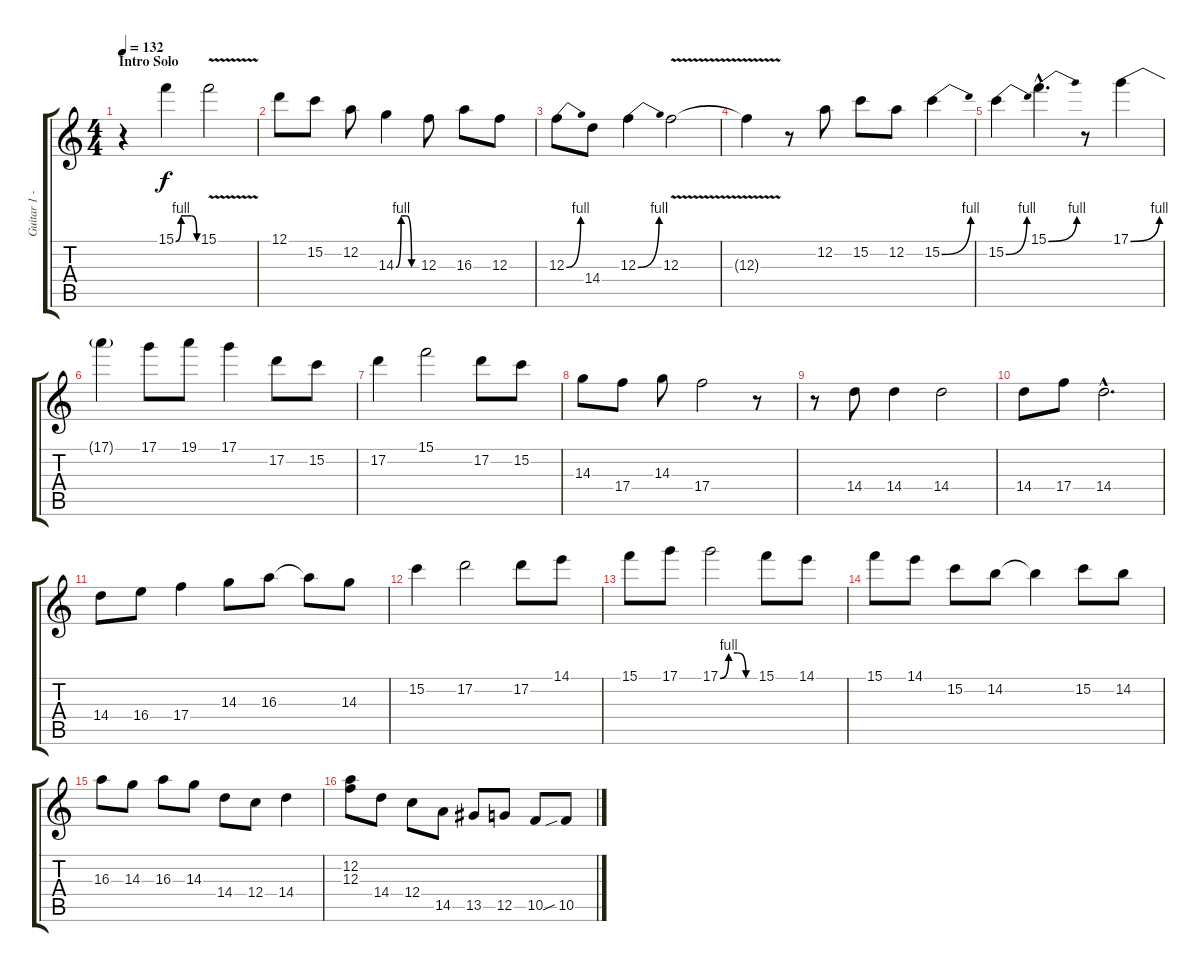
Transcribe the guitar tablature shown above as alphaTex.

\track ("Guitar 1 - Paul Quinn" "Guitar 1 -") {instrument distortionguitar}
\staff {score tabs}
\tuning (D4 A3 F3 C3 G2 D2) {hide}
\ts (4 4)
\section ("" "Intro Solo")
\tempo 132
\clef g2
\ks c
r.4{dy f instrument distortionguitar} 15.1{be (custom 0 0 15 4 30 4 45 4 60 0)}.4 15.1{v}.2 |
12.1.8 15.2.8 12.2.8 14.3{be (custom 0 0 15 4 30 4 45 0 60 0)}.4 12.3.8 16.3.8 12.3.8 |
12.3{be (bend 0 0 60 4)}.8 14.4.8 12.3{be (bend 0 0 60 4)}.4 12.3{v}.2 |
12.3{t}.4 r.8 12.2.8 15.2.8 12.2.8 15.2{be (bend 0 0 60 4)}.4 |
15.2{be (bend 0 0 60 4)}.4 15.1{be (bend 0 0 60 4) hac}.4{d} r.8 17.1{be (bend 0 0 60 4)}.4 |
17.1{t}.4 17.1.8 19.1.8 17.1.4 17.2.8 15.2.8 |
17.2.4 15.1.2 17.2.8 15.2.8 |
14.3.8 17.4.8 14.3.8 17.4.2 r.8 |
r.8 14.4.8 14.4.4 14.4.2 |
14.4.8 17.4.8 14.4{hac}.2{d} |
14.4.8 16.4.8 17.4.4 14.3.8 16.3.8 16.3{t}.8 14.3.8 |
15.2.4 17.2.2 17.2.8 14.1.8 |
15.1.8 17.1.8 17.1{be (custom 0 0 15 4 30 4 45 0 60 0)}.2 15.1.8 14.1.8 |
15.1.8 14.1.8 15.2.8 14.2.8 14.2{t}.4 15.2.8 14.2.8 |
16.3.8 14.3.8 16.3.8 14.3.8 14.4.8 12.4.8 14.4.4 |
(12.2 12.3).8 14.4.8 12.4.8 14.5.8 13.5.8 12.5.8 10.5.8 10.5{sib}.8
